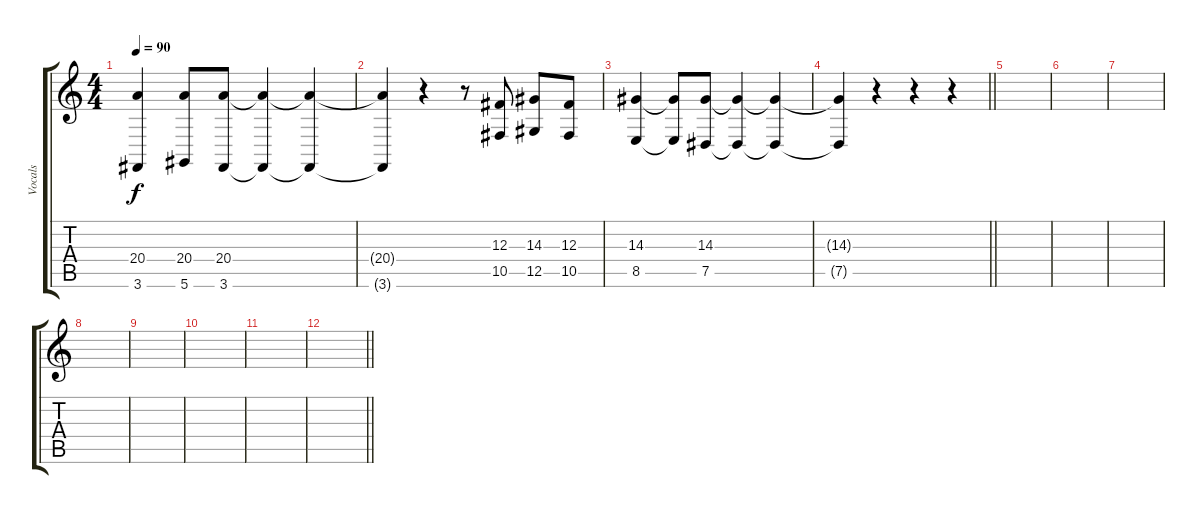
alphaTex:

\track ("Vocals" "Vocals") {instrument flute}
\staff {score tabs}
\tuning (Eb4 Bb3 Gb3 Db3 Ab2 Eb2) {hide}
\ts (4 4)
\tempo 90
\clef g2
\ks c
(20.4 3.6).4{dy f} (20.4 5.6).8 (20.4 3.6).8 (20.4{t} 3.6{t}).4 (20.4{t} 3.6{t}).4 |
(20.4{t} 3.6{t}).4 r.4 r.8 (12.3 10.5).8 (14.3 12.5).8 (12.3 10.5).8 |
(14.3 8.5).4 (14.3{t} 8.5{t}).8 (14.3 7.5).8 (14.3{t} 7.5{t}).4 (14.3{t} 7.5{t}).4 |
\barLineRight lightlight
(14.3{t} 7.5{t}).4 r.4 r.4 r.4 |
\section ("" "")
|
|
|
|
|
|
|
\barLineRight lightlight
